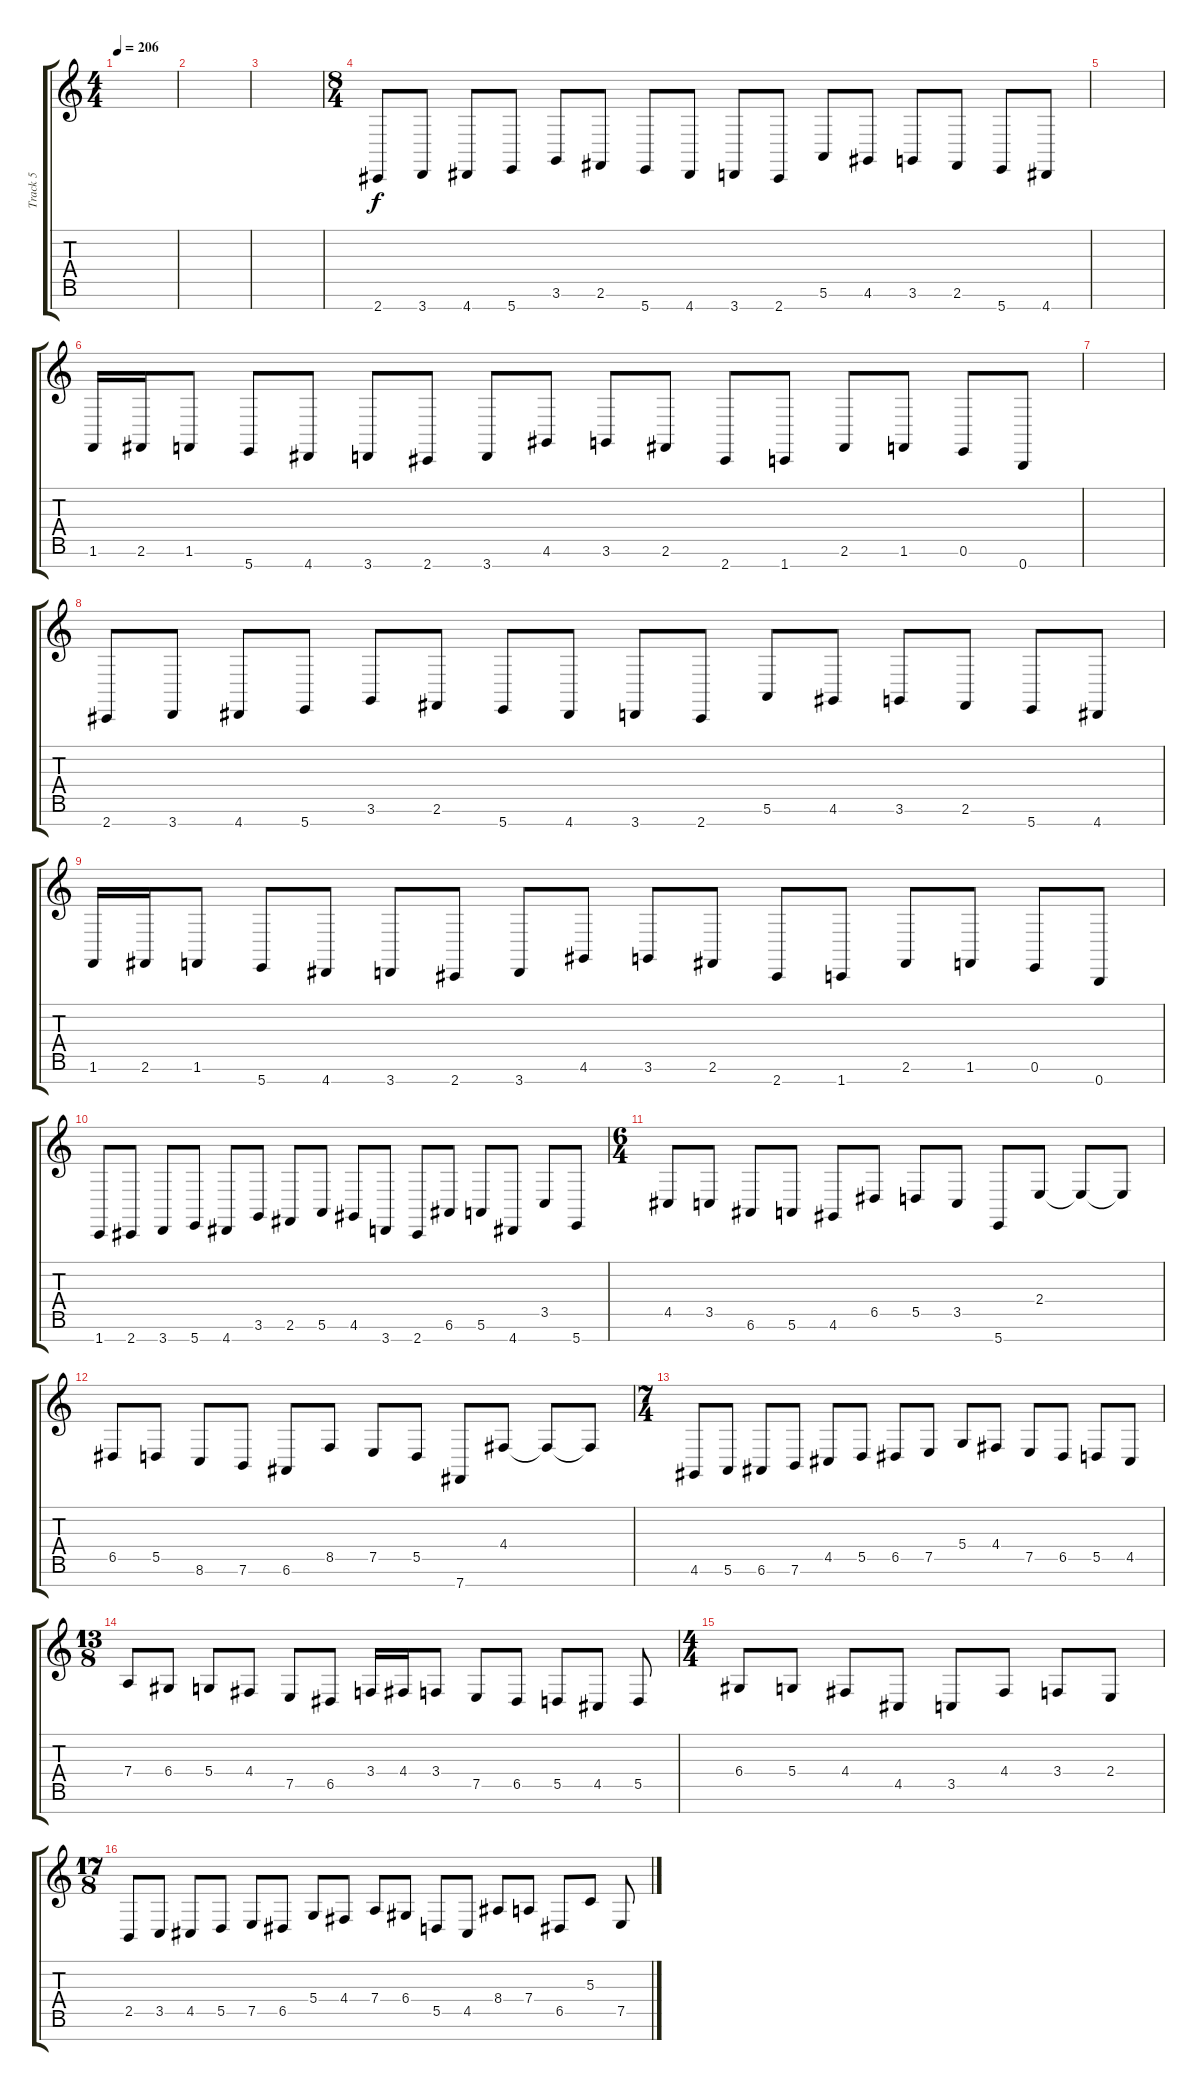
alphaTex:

\track ("Track 5" "Track 5") {instrument stringensemble1}
\staff {score tabs}
\tuning (E4 B3 G3 D3 A2 E2 B1) {hide}
\ts (4 4)
\tempo 206
\clef g2
\ks c
|
|
|
\ts (8 4)
2.7.8{instrument lead2sawtooth} 3.7.8 4.7.8 5.7.8 3.6.8 2.6.8 5.7.8 4.7.8 3.7.8 2.7.8 5.6.8 4.6.8 3.6.8 2.6.8 5.7.8 4.7.8 |
|
1.6.16 2.6.16 1.6.8 5.7.8 4.7.8 3.7.8 2.7.8 3.7.8 4.6.8 3.6.8 2.6.8 2.7.8 1.7.8 2.6.8 1.6.8 0.6.8 0.7.8 |
|
2.7.8 3.7.8 4.7.8 5.7.8 3.6.8 2.6.8 5.7.8 4.7.8 3.7.8 2.7.8 5.6.8 4.6.8 3.6.8 2.6.8 5.7.8 4.7.8 |
1.6.16 2.6.16 1.6.8 5.7.8 4.7.8 3.7.8 2.7.8 3.7.8 4.6.8 3.6.8 2.6.8 2.7.8 1.7.8 2.6.8 1.6.8 0.6.8 0.7.8 |
1.7.8 2.7.8 3.7.8 5.7.8 4.7.8 3.6.8 2.6.8 5.6.8 4.6.8 3.7.8 2.7.8 6.6.8 5.6.8 4.7.8 3.5.8 5.7.8 |
\ts (6 4)
4.5.8 3.5.8 6.6.8 5.6.8 4.6.8 6.5.8 5.5.8 3.5.8 5.7.8 2.4.8 2.4{t}.8 2.4{t}.8 |
6.5.8 5.5.8 8.6.8 7.6.8 6.6.8 8.5.8 7.5.8 5.5.8 7.7.8 4.4.8 4.4{t}.8 4.4{t}.8 |
\ts (7 4)
4.6.8 5.6.8 6.6.8 7.6.8 4.5.8 5.5.8 6.5.8 7.5.8 5.4.8 4.4.8 7.5.8 6.5.8 5.5.8 4.5.8 |
\ts (13 8)
7.4.8 6.4.8 5.4.8 4.4.8 7.5.8 6.5.8 3.4.16 4.4.16 3.4.8 7.5.8 6.5.8 5.5.8 4.5.8 5.5.8 |
\ts (4 4)
6.4.8 5.4.8 4.4.8 4.5.8 3.5.8 4.4.8 3.4.8 2.4.8 |
\ts (17 8)
2.5.8 3.5.8 4.5.8 5.5.8 7.5.8 6.5.8 5.4.8 4.4.8 7.4.8 6.4.8 5.5.8 4.5.8 8.4.8 7.4.8 6.5.8 5.3.8 7.5.8
